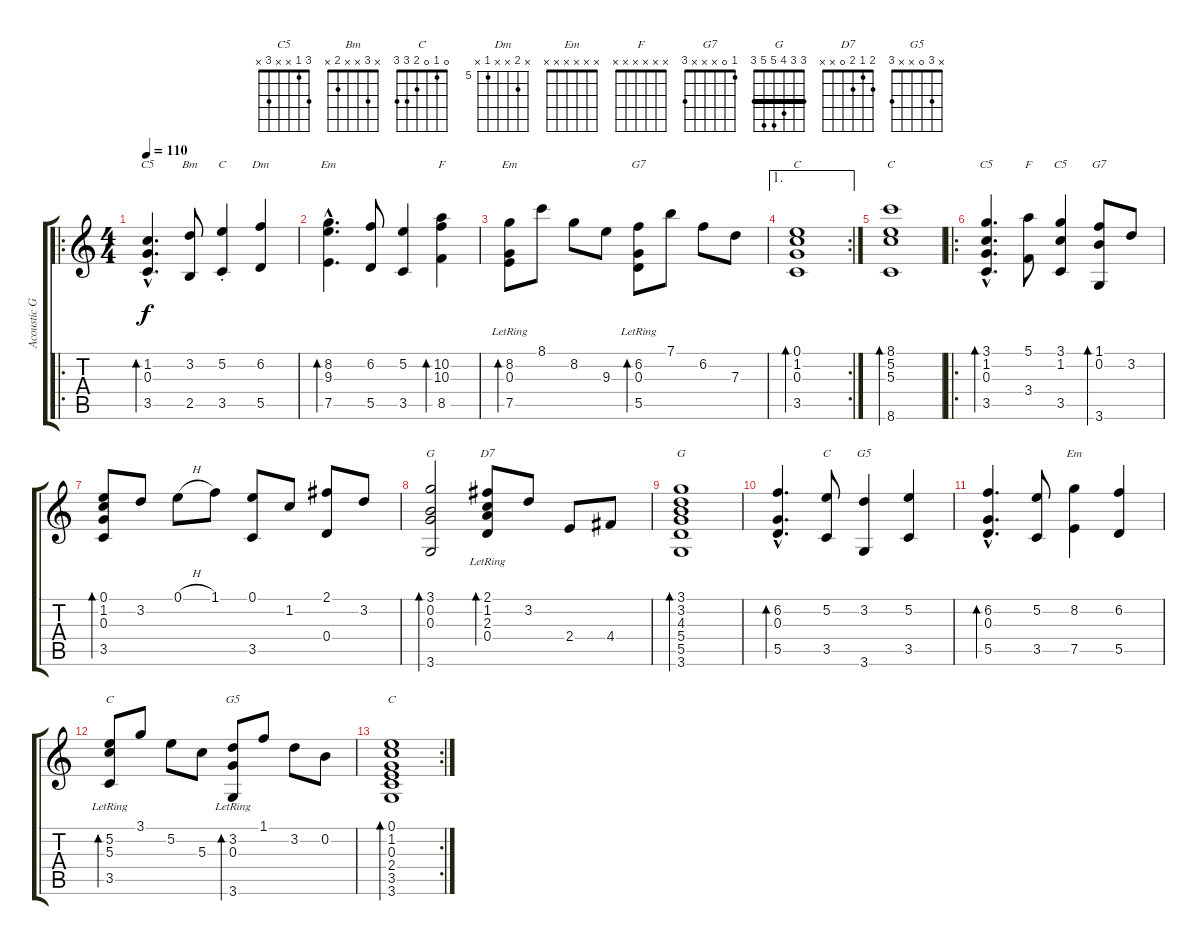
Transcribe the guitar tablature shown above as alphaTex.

\track ("Acoustic Guitar (nylon)" "Acoustic G") {instrument acousticguitarnylon}
\staff {score tabs}
\tuning (E4 B3 G3 D3 A2 E2) {hide}
\chord ("C5" x 1 0 x 3 x)
\chord ("Bm" x 3 x x 2 x)
\chord ("C" x x x x x x) {firstfret 0}
\chord ("Dm" x 6 x x 5 x) {firstfret 5}
\chord ("Em" x 8 9 x 7 x) {firstfret 7}
\chord ("F" x 10 10 x 8 x) {firstfret 8 barre 10}
\chord ("Em" x 8 0 x 7 x) {firstfret 7}
\chord ("G7" x 6 0 x 5 x) {firstfret 5}
\chord ("C" 0 1 0 x 3 x)
\chord ("C" 8 5 5 x x 8) {firstfret 5 barre 5}
\chord ("C5" 3 1 0 x 3 x)
\chord ("F" x x x x x x) {firstfret 0}
\chord ("C5" 3 1 x x 3 x)
\chord ("G7" 1 0 x x x 3)
\chord ("G" 3 0 0 x x 3)
\chord ("D7" 2 1 2 0 x x)
\chord ("G" 3 3 4 5 5 3) {barre 3}
\chord ("C" x 5 x x 3 x)
\chord ("G5" x x x x x x) {firstfret 0}
\chord ("Em" x x x x x x) {firstfret 0}
\chord ("C" x 5 5 x 3 x) {barre 5}
\chord ("G5" x 3 0 x x 3)
\chord ("C" 0 1 0 2 3 3)
\ro
\ts (4 4)
\tempo 110
\clef g2
\ks c
(1.2{hac} 0.3{hac} 3.5{hac}).4{d bd 480 ch "C5" dy f instrument acousticguitarnylon} (3.2 2.5).8{ch "Bm"} (5.2 3.5{st}).4{ch "C"} (6.2 5.5).4{ch "Dm"} |
(8.2{hac} 9.3{hac} 7.5{hac}).4{d bd 240 ch "Em"} (6.2 5.5).8 (5.2 3.5).4 (10.2 10.3 8.5).4{bd 240 ch "F"} |
(8.2{lr} 0.3{lr} 7.5{lr}).8{bd 480 ch "Em"} 8.1.8 8.2.8 9.3.8 (6.2{lr} 0.3{lr} 5.5{lr}).8{bd 480 ch "G7"} 7.1.8 6.2.8 7.3.8 |
\ae 1
\rc 2
(0.1 1.2 0.3 3.5).1{bd 480 ch "C"} |
(8.1 5.2 5.3 8.6).1{bd 480 ch "C"} |
\ro
(3.1{hac} 1.2{hac} 0.3{hac} 3.5{hac}).4{d bd 240 ch "C5"} (5.1 3.4).8{ch "F"} (3.1 1.2 3.5).4{ch "C5"} (1.1 0.2 3.6).8{bd 120 ch "G7"} 3.2.8 |
(0.1 1.2 0.3 3.5).8{bd 120} 3.2.8 0.1{h}.8 1.1.8 (0.1 3.5).8 1.2.8 (2.1 0.4).8 3.2.8 |
(3.1 0.2 0.3 3.6).2{bd 240 ch "G"} (2.1{lr} 1.2{lr} 2.3{lr} 0.4{lr}).8{bd 480 ch "D7"} 3.2.8 2.4.8 4.4.8 |
(3.1 3.2 4.3 5.4 5.5 3.6).1{bd 480 ch "G"} |
(6.2{hac} 0.3{hac} 5.5{hac}).4{d bd 240} (5.2 3.5).8{ch "C"} (3.2 3.6).4{ch "G5"} (5.2 3.5).4 |
(6.2{hac} 0.3{hac} 5.5{hac}).4{d bd 240} (5.2 3.5).8 (8.2 7.5).4{ch "Em"} (6.2 5.5).4 |
(5.2{lr} 5.3{lr} 3.5{lr}).8{bd 240 ch "C"} 3.1.8 5.2.8 5.3.8 (3.2{lr} 0.3{lr} 3.6{lr}).8{bd 240 ch "G5"} 1.1.8 3.2.8 0.2.8 |
\rc 2
(0.1 1.2 0.3 2.4 3.5 3.6).1{bd 120 ch "C"}
